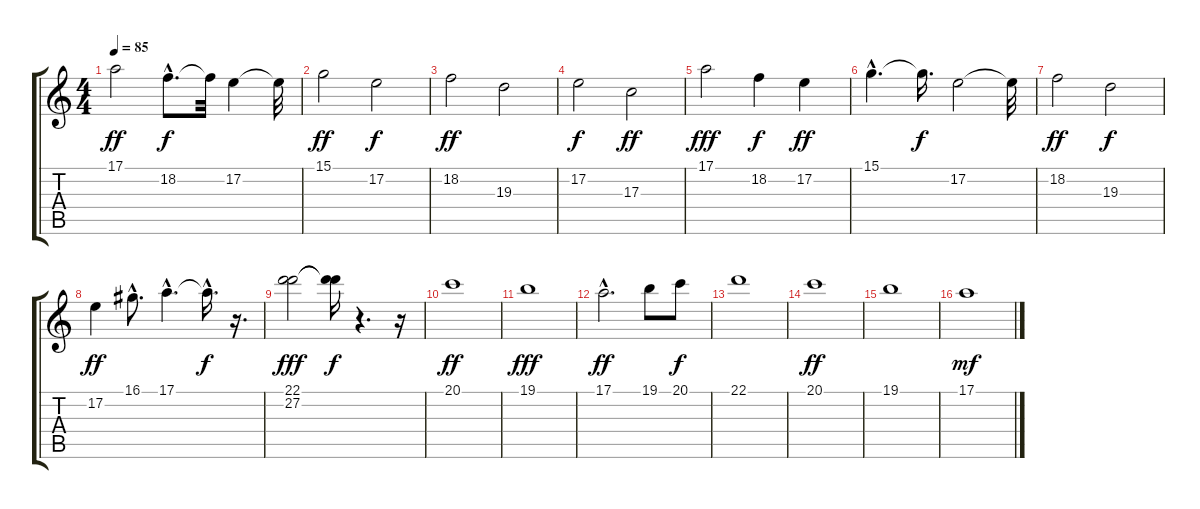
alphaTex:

\track "" {instrument stringensemble2}
\staff {score tabs}
\tuning (E4 B3 G3 D3 A2 E2) {hide}
\ts (4 4)
\tempo 85
\clef g2
\ks c
17.1.2{dy ff} 18.2{hac}.8{d dy f} 18.2{t}.32 17.2.4 17.2{t}.32 |
15.1.2{dy ff} 17.2.2{dy f} |
18.2.2{dy ff} 19.3.2 |
17.2.2{dy f} 17.3.2{dy ff} |
17.1.2{dy fff} 18.2.4{dy f} 17.2.4{dy ff} |
15.1{hac}.4{d} 15.1{t}.16{d dy f} 17.2.2 17.2{t}.32 |
18.2.2{dy ff} 19.3.2{dy f} |
17.2.4{dy ff} 16.1{hac}.8{d} 17.1{hac}.4{d} 17.1{hac t}.16{d dy f} r.16{d} |
(22.1 27.2).2{dy fff} (22.1{t} 27.2{t}).16{dy f} r.4{d} r.16 |
20.1.1{dy ff} |
19.1.1{dy fff} |
17.1{hac}.2{d dy ff} 19.1.8 20.1.8{dy f} |
22.1.1 |
20.1.1{dy ff} |
19.1.1 |
17.1.1{dy mf}
